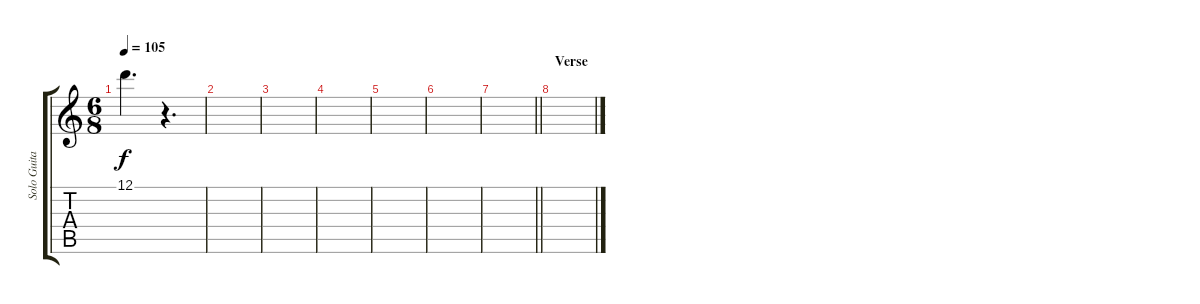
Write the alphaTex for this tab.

\track ("Solo Guitar 1" "Solo Guita") {instrument distortionguitar}
\staff {score tabs}
\tuning (D4 A3 F3 C3 G2 D2) {hide}
\ts (6 8)
\tempo 105
\clef g2
\ks c
12.1{t}.4{d dy f} r.4{d} |
|
|
|
|
|
\barLineRight lightlight
|
\section ("" "Verse")
